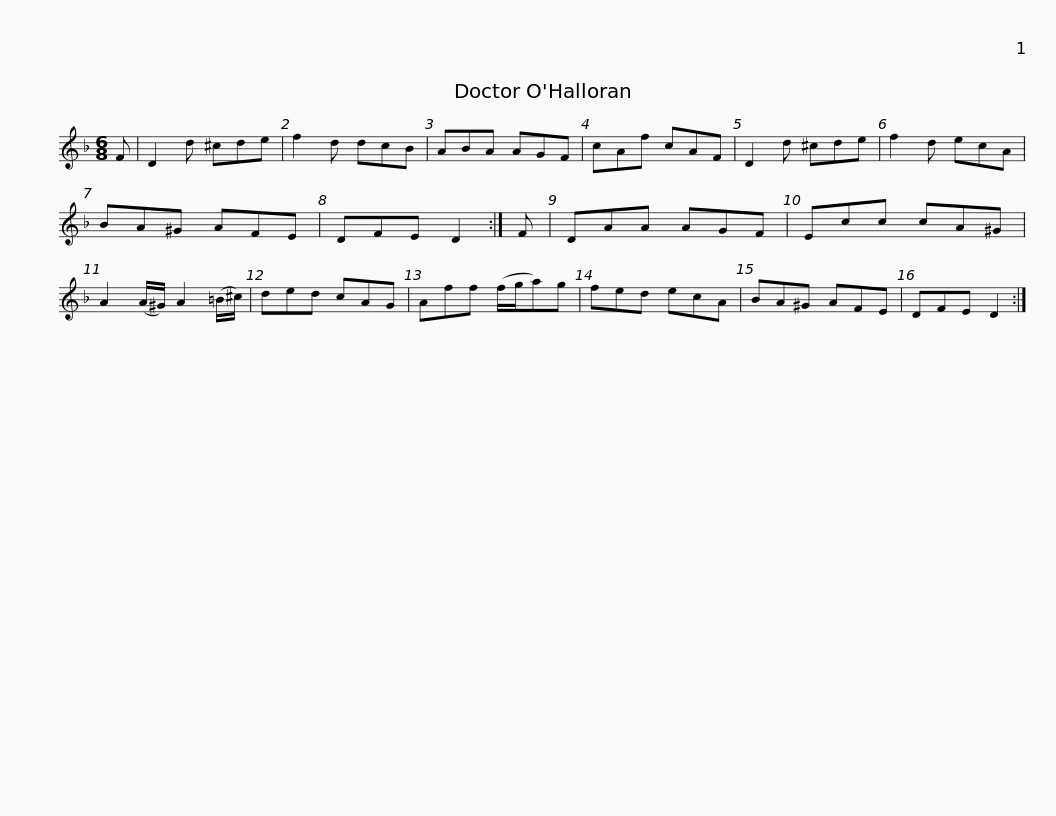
X:1
L:1/8
M:6/8
I:linebreak $
K:Dmin
V:1 treble
V:1
 F | D2 d ^cde | f2 d dcB | ABA AGF | cAf cAF | %5
 D2 d ^cde | f2 d ecA | BA^G AFE |$ DFE D2 :| F | %10
 DAA AGF | Ecc cA^G | A2 (A/^G/) A2 (=B/^c/) | ded cAG | Aff (f/g/a)g |$ %15
 fed ecA | BA^G AFE | DFE D2 :| %18
